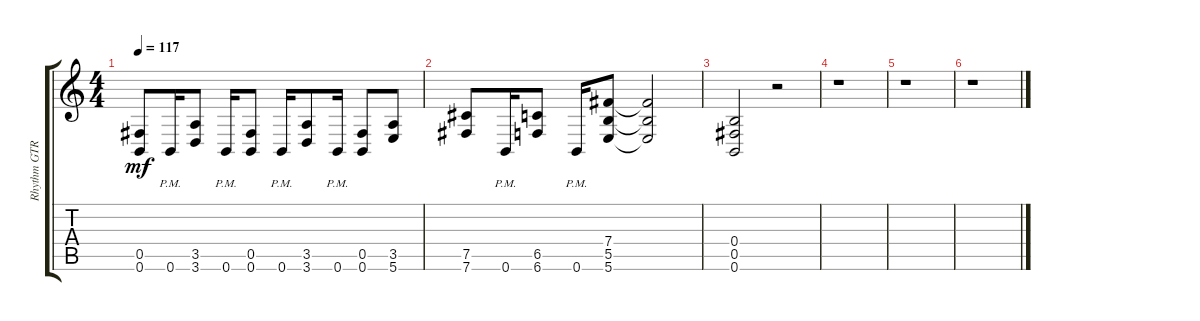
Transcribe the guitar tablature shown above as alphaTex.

\track ("Rhythm GTR 1" "Rhythm GTR") {instrument overdrivenguitar}
\staff {score tabs}
\tuning (Db4 Ab3 E3 B2 Gb2 B1) {hide}
\ts (4 4)
\tempo 117
\clef g2
\ks aminor
(0.5 0.6).8{dy mf} 0.6{pm}.16 (3.5 3.6).8 0.6{pm}.16 (0.5 0.6).8 0.6{pm}.16 (3.5 3.6).8 0.6{pm}.16 (0.5 0.6).8 (3.5 5.6).8 |
(7.5 7.6).8 0.6{pm}.16 (6.5 6.6).8 0.6{pm}.16 (7.4 5.5 5.6).8 (7.4{t} 5.5{t} 5.6{t}).2 |
(0.4 0.5 0.6).2 r.2 |
r.1 |
r.1 |
r.1
